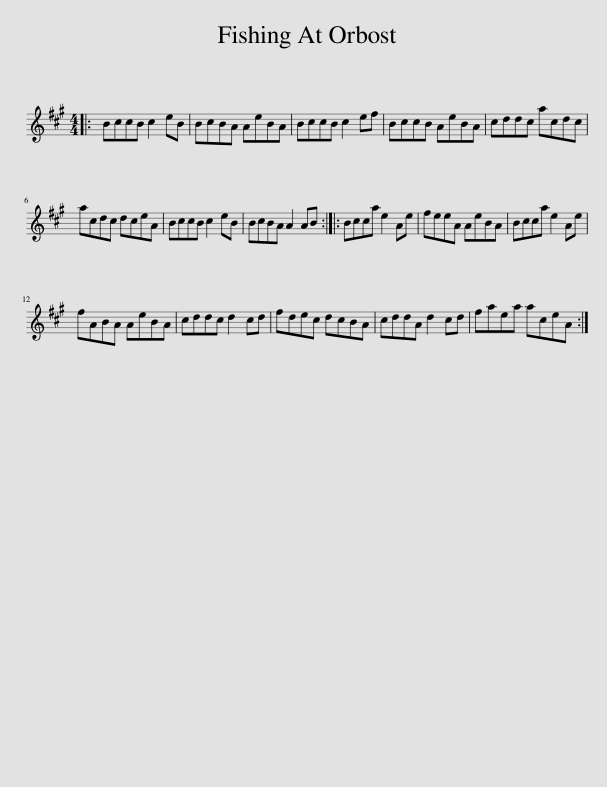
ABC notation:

X:1
L:1/8
M:4/4
I:linebreak $
K:A
V:1 treble
V:1
|: BccB c2 eB | BcBA AeBA | BccB c2 ef | BccB AeBA | cddc acdc |$ %5
 acdc dceA | BccB c2 eB | BcBA A2 AB :: Bcca e2 Ae | feeA AeBA | %10
 Bcca e2 Ae |$ fABA AeBA | cddc d2 cd | fdec dcBA | cddA d2 cd | %15
 faea aceA :| %16
